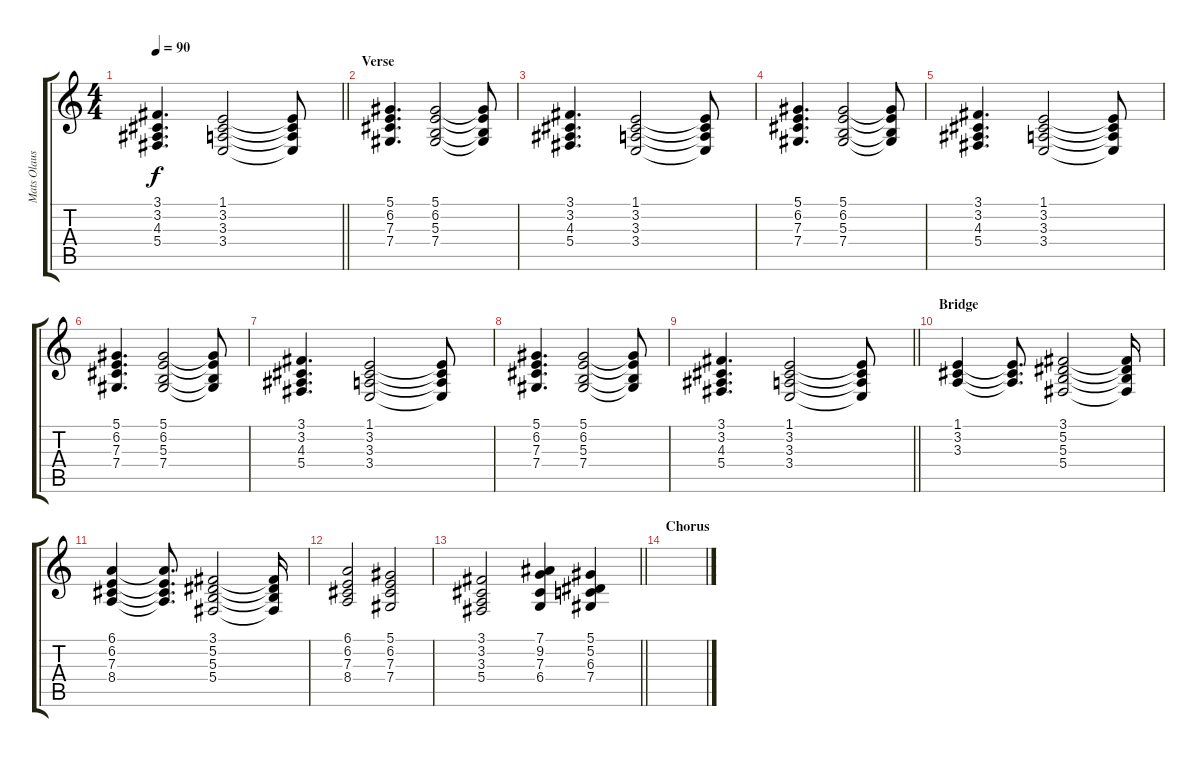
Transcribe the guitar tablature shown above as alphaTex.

\track ("Mats Olausson" "Mats Olaus") {instrument synthstrings1}
\staff {score tabs}
\tuning (Eb4 Bb3 Gb3 Db3 Ab2 Eb2) {hide}
\ts (4 4)
\tempo 90
\clef g2
\barLineRight lightlight
\ks c
(3.1 3.2 4.3 5.4).4{d dy f} (1.1 3.2 3.3 3.4).2 (1.1{t} 3.2{t} 3.3{t} 3.4{t}).8 |
\section ("" "Verse")
(5.1 6.2 7.3 7.4).4{d} (5.1 6.2 5.3 7.4).2 (5.1{t} 6.2{t} 5.3{t} 7.4{t}).8 |
(3.1 3.2 4.3 5.4).4{d} (1.1 3.2 3.3 3.4).2 (1.1{t} 3.2{t} 3.3{t} 3.4{t}).8 |
(5.1 6.2 7.3 7.4).4{d} (5.1 6.2 5.3 7.4).2 (5.1{t} 6.2{t} 5.3{t} 7.4{t}).8 |
(3.1 3.2 4.3 5.4).4{d} (1.1 3.2 3.3 3.4).2 (1.1{t} 3.2{t} 3.3{t} 3.4{t}).8 |
(5.1 6.2 7.3 7.4).4{d} (5.1 6.2 5.3 7.4).2 (5.1{t} 6.2{t} 5.3{t} 7.4{t}).8 |
(3.1 3.2 4.3 5.4).4{d} (1.1 3.2 3.3 3.4).2 (1.1{t} 3.2{t} 3.3{t} 3.4{t}).8 |
(5.1 6.2 7.3 7.4).4{d} (5.1 6.2 5.3 7.4).2 (5.1{t} 6.2{t} 5.3{t} 7.4{t}).8 |
\barLineRight lightlight
(3.1 3.2 4.3 5.4).4{d} (1.1 3.2 3.3 3.4).2 (1.1{t} 3.2{t} 3.3{t} 3.4{t}).8 |
\section ("" "Bridge")
(1.1 3.2 3.3).4 (1.1{t} 3.2{t} 3.3{t}).8{d} (3.1 5.2 5.3 5.4).2 (3.1{t} 5.2{t} 5.3{t} 5.4{t}).16 |
(6.1 6.2 7.3 8.4).4 (6.1{t} 6.2{t} 7.3{t} 8.4{t}).8{d} (3.1 5.2 5.3 5.4).2 (3.1{t} 5.2{t} 5.3{t} 5.4{t}).16 |
(6.1 6.2 7.3 8.4).2 (5.1 6.2 7.3 7.4).2 |
\barLineRight lightlight
(3.1 3.2 3.3 5.4).2 (7.1 9.2 7.3 6.4).4 (5.1 5.2 6.3 7.4).4 |
\section ("" "Chorus")
